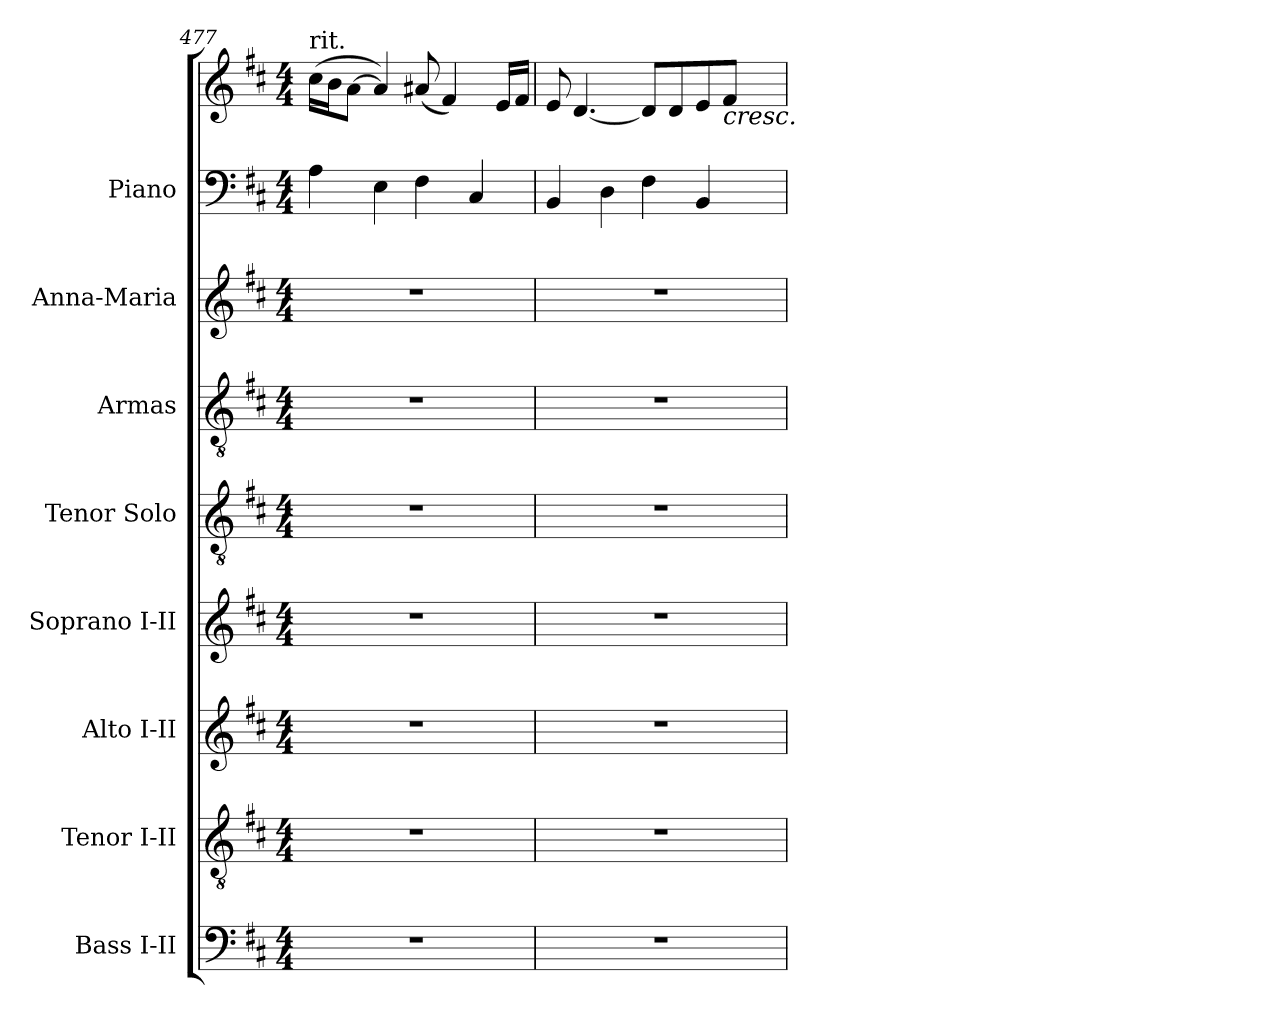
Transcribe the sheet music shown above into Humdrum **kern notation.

**kern	**kern	**kern	**kern	**kern	**kern	**kern	**kern	**kern	**dynam
*part8	*part7	*part6	*part5	*part4	*part3	*part2	*part1	*part1	*part1
*staff9	*staff8	*staff7	*staff6	*staff5	*staff4	*staff3	*staff2	*staff1	*staff1/2
*I"Bass I-II	*I"Tenor I-II	*I"Alto I-II	*I"Soprano I-II	*I"Tenor Solo	*I"Armas	*I"Anna-Maria	*I"Piano	*	*
*I'B.	*I'T.	*I'A.	*I'S.	*I'T. Solo	*I'Armas	*I'A-M	*I'Pno.	*	*
*clefF4	*clefGv2	*clefG2	*clefG2	*clefGv2	*clefGv2	*clefG2	*clefF4	*clefG2	*
*	*ITrd7c12	*	*	*ITrd7c12	*ITrd7c12	*	*	*	*
*k[f#c#]	*k[f#c#]	*k[f#c#]	*k[f#c#]	*k[f#c#]	*k[f#c#]	*k[f#c#]	*k[f#c#]	*k[f#c#]	*
*D:	*D:	*D:	*D:	*D:	*D:	*D:	*D:	*D:	*
*M4/4	*M4/4	*M4/4	*M4/4	*M4/4	*M4/4	*M4/4	*M4/4	*M4/4	*
=477	=477	=477	=477	=477	=477	=477	=477	=477	=477
!	!	!	!	!	!	!	!	!LO:TX:t=rit.	!
1r	1r	1r	1r	1r	1r	1r	4Ai\	(16cc#i\LL	.
.	.	.	.	.	.	.	.	16bi\J	.
.	.	.	.	.	.	.	.	[>8ai\J	.
.	.	.	.	.	.	.	4Ei\	4ai/])	.
.	.	.	.	.	.	.	4F#i\	(8a#Xi/	.
.	.	.	.	.	.	.	.	4f#i/)	.
.	.	.	.	.	.	.	4C#i/	.	.
.	.	.	.	.	.	.	.	16ei/LL	.
.	.	.	.	.	.	.	.	16f#i/JJ	.
=478	=478	=478	=478	=478	=478	=478	=478	=478	=478
*	*	*	*	*	*	*	*	*MM92	*
1r	1r	1r	1r	1r	1r	1r	4BBi/	8ei/	.
.	.	.	.	.	.	.	.	[<4.di/	.
.	.	.	.	.	.	.	4Di\	.	[
.	.	.	.	.	.	.	4F#i\	8di/L]	.
.	.	.	.	.	.	.	.	8di/	.
.	.	.	.	.	.	.	4BBi/	8ei/	.
!	!	!	!	!	!	!	!	!	!LO:HP:b
.	.	.	.	.	.	.	.	8f#i/J	<
=	=	=	=	=	=	=	=	=	=
*-	*-	*-	*-	*-	*-	*-	*-	*-	*-
